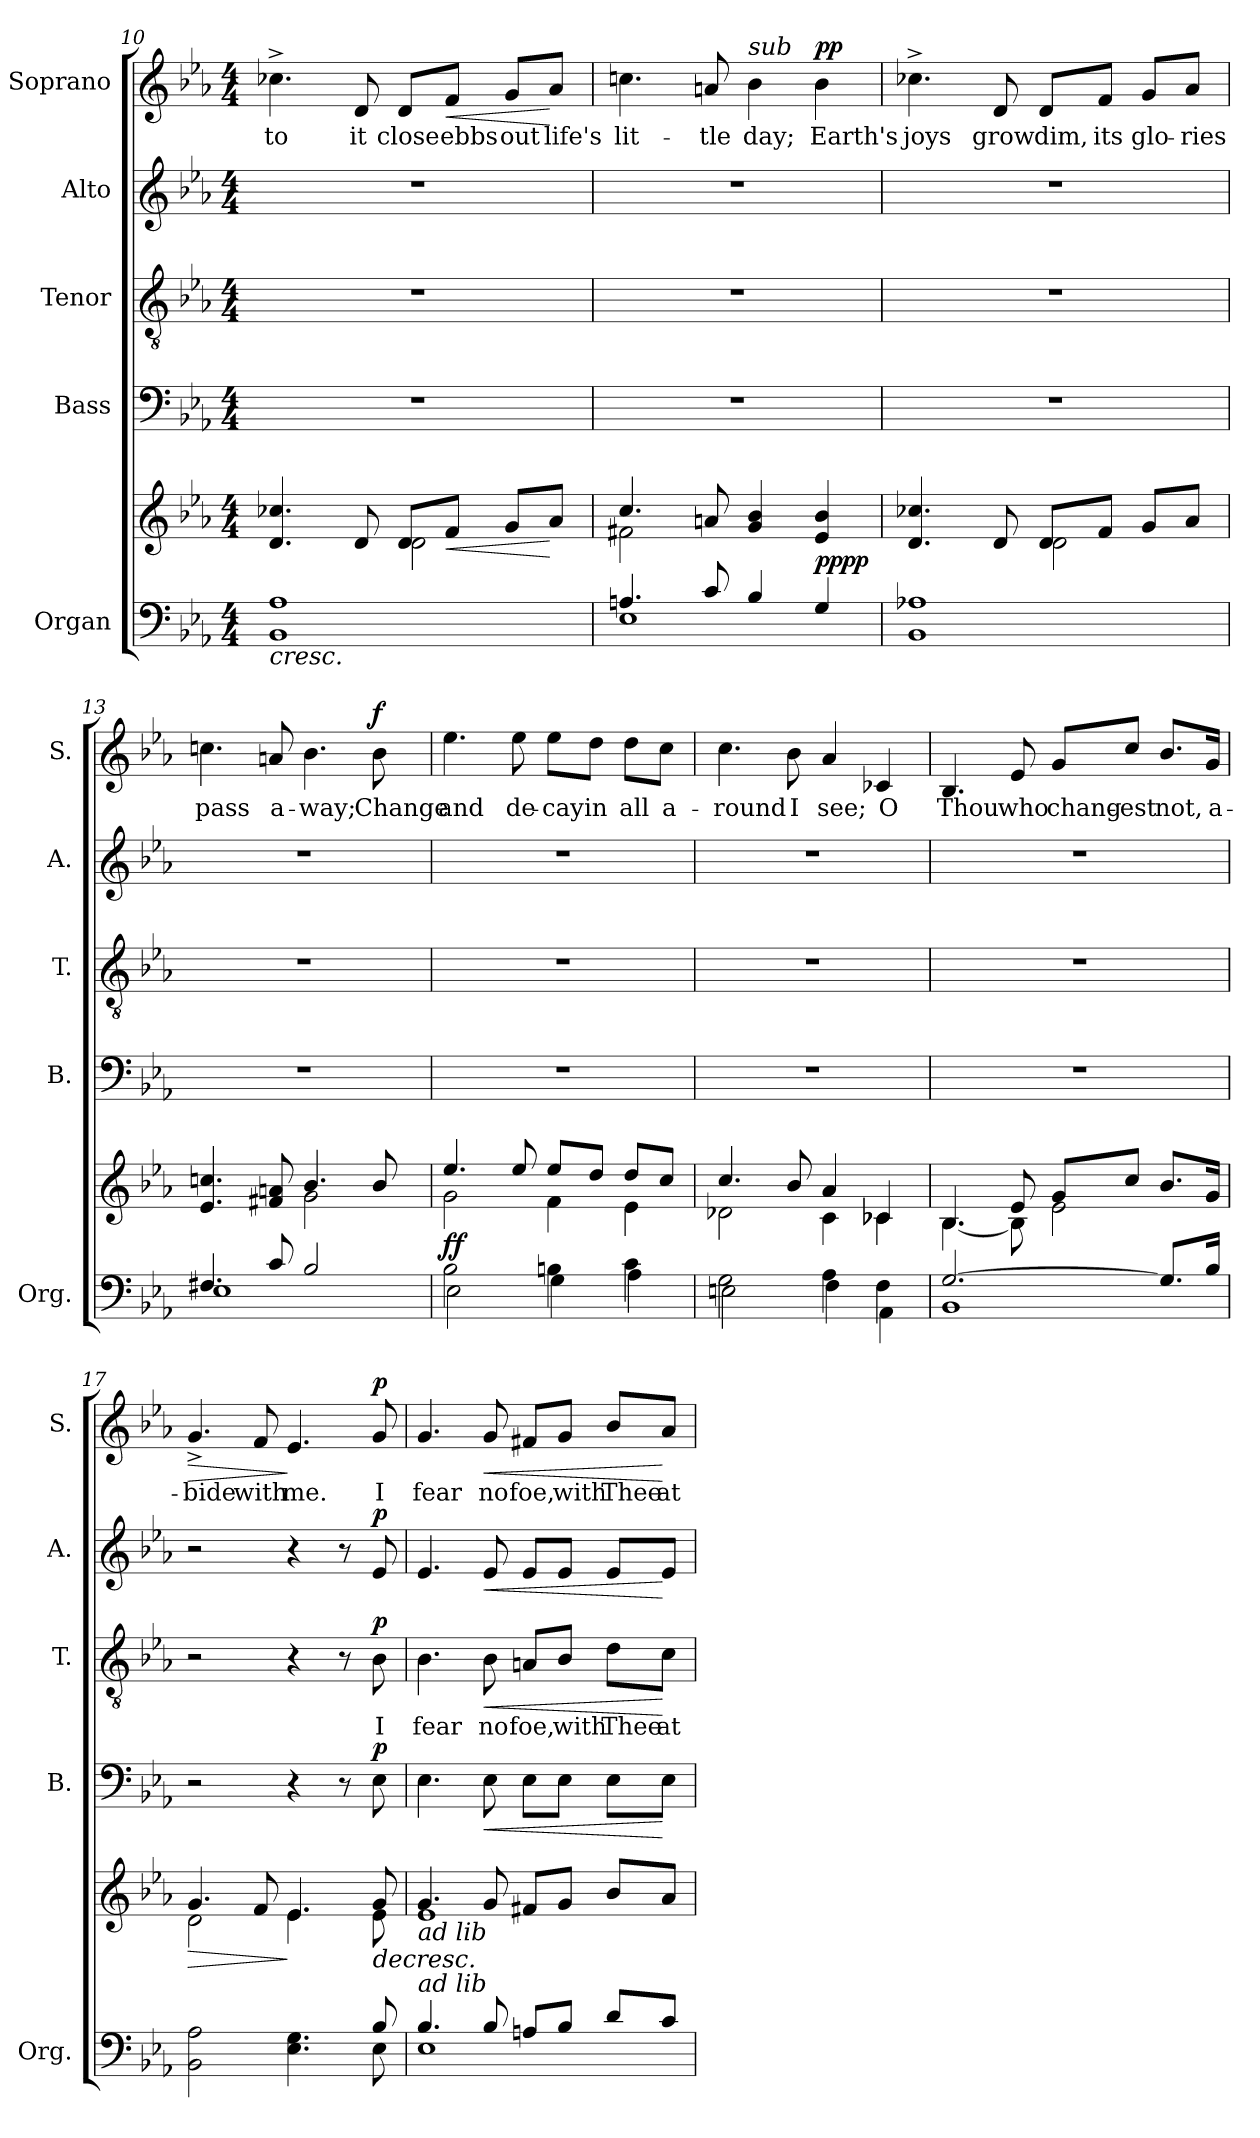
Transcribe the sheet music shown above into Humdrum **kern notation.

**kern	**kern	**dynam	**kern	**dynam	**kern	**text	**dynam	**kern	**dynam	**kern	**text	**dynam
*part5	*part5	*part5	*part4	*part4	*part3	*part3	*part3	*part2	*part2	*part1	*part1	*part1
*staff6	*staff5	*staff5/6	*staff4	*staff4	*staff3	*staff3	*staff3	*staff2	*staff2	*staff1	*staff1	*staff1
*I"Organ	*	*	*I"Bass	*	*I"Tenor	*	*	*I"Alto	*	*I"Soprano	*	*
*I'Org.	*	*	*I'B.	*	*I'T.	*	*	*I'A.	*	*I'S.	*	*
!!LO:LB:g=z
*clefF4	*clefG2	*	*clefF4	*	*clefGv2	*	*	*clefG2	*	*clefG2	*	*
*	*	*	*	*	*ITrd7c12	*	*	*	*	*	*	*
*k[b-e-a-]	*k[b-e-a-]	*	*k[b-e-a-]	*	*k[b-e-a-]	*	*	*k[b-e-a-]	*	*k[b-e-a-]	*	*
*E-:	*E-:	*	*E-:	*	*E-:	*	*	*E-:	*	*E-:	*	*
*M4/4	*M4/4	*	*M4/4	*	*M4/4	*	*	*M4/4	*	*M4/4	*	*
=10	=10	=10	=10	=10	=10	=10	=10	=10	=10	=10	=10	=10
!	!	!LO:HP:b=2	!	!	!	!	!	!	!	!	!LO:LY:b	!
*	*^	*	*	*	*	*	*	*	*	*	*	*
1BB- 1A-	4.d/ 4.cc-X/	2ryy	<	1r	.	1r	.	.	1r	.	4.cc-X^>\	to	.
!	!	!	!	!	!	!	!	!	!	!	!	!LO:LY:b	!
.	8d/	.	.	.	.	.	.	.	.	.	8d/	it	.
!	!	!	!	!	!	!	!	!	!	!	!	!LO:LY:b	!
.	8d/L	2d\	.	.	.	.	.	.	.	.	8d/L	close	.
!	!	!	!LO:HP:b	!	!	!	!	!	!	!	!	!LO:LY:b	!LO:HP:b
.	8f/J	.	<	.	.	.	.	.	.	.	8f/J	ebbs	<
!	!	!	!	!	!	!	!	!	!	!	!	!LO:LY:b	!
.	8g/L	.	.	.	.	.	.	.	.	.	8g/L	out	.
!	!	!	!	!	!	!	!	!	!	!	!	!LO:LY:b	!
.	8a-/J	.	[	.	.	.	.	.	.	.	8a-/J	life's	[
=11	=11	=11	=11	=11	=11	=11	=11	=11	=11	=11	=11	=11	=11
*^	*	*	*	*	*	*	*	*	*	*	*	*	*
!	!	!	!	!	!	!	!	!	!	!	!	!	!LO:LY:b	!
4.An/	1E-	4.cc/	2f#X\	.	1r	.	1r	.	.	1r	.	4.ccn\	lit-	.
!	!	!	!	!	!	!	!	!	!	!	!	!	!LO:LY:b	!
8c/	.	8an/	.	[	.	.	.	.	.	.	.	8an/	-tle	.
!	!	!	!	!	!	!	!	!	!	!	!	!LO:TX:a:i:t=sub	!	!
!	!	!	!	!	!	!	!	!	!	!	!	!	!LO:LY:b	!
4B-/	.	4g/ 4b-/	2ryy	.	.	.	.	.	.	.	.	4b-\	day;	.
!	!	!	!	!LO:DY:a=2	!	!	!	!	!	!	!	!	!LO:LY:b	!
!	!	!	!	!LO:DY:n=1:b	!	!	!	!	!	!	!	!	!	!LO:DY:a
4G/	.	4e-/ 4b-/	.	pp pp	.	.	.	.	.	.	.	4b-\	Earth's	pp
*v	*v	*	*	*	*	*	*	*	*	*	*	*	*	*
=12	=12	=12	=12	=12	=12	=12	=12	=12	=12	=12	=12	=12	=12
!	!	!	!	!	!	!	!	!	!	!	!	!LO:LY:b	!
1BB- 1A-X	4.d/ 4.cc-X/	2ryy	.	1r	.	1r	.	.	1r	.	4.cc-X^>\	joys	.
!	!	!	!	!	!	!	!	!	!	!	!	!LO:LY:b	!
.	8d/	.	.	.	.	.	.	.	.	.	8d/	grow	.
!	!	!	!	!	!	!	!	!	!	!	!	!LO:LY:b	!
.	8d/L	2d\	.	.	.	.	.	.	.	.	8d/L	dim,	.
!	!	!	!	!	!	!	!	!	!	!	!	!LO:LY:b	!
.	8f/J	.	.	.	.	.	.	.	.	.	8f/J	its	.
!	!	!	!	!	!	!	!	!	!	!	!	!LO:LY:b	!
.	8g/L	.	.	.	.	.	.	.	.	.	8g/L	glo-	.
!	!	!	!	!	!	!	!	!	!	!	!	!LO:LY:b	!
.	8a-/J	.	.	.	.	.	.	.	.	.	8a-/J	-ries	.
=13	=13	=13	=13	=13	=13	=13	=13	=13	=13	=13	=13	=13	=13
*^	*	*	*	*	*	*	*	*	*	*	*	*	*
!	!	!	!	!	!	!	!	!	!	!	!	!	!LO:LY:b	!
4.F#X/	1E-	4.e-/ 4.ccn/	2ryy	.	1r	.	1r	.	.	1r	.	4.ccn\	pass	.
!	!	!	!	!	!	!	!	!	!	!	!	!	!LO:LY:b	!
8c/	.	8f#X/ 8an/	.	.	.	.	.	.	.	.	.	8an/	a-	.
!	!	!	!	!	!	!	!	!	!	!	!	!	!LO:LY:b	!
2B-/	.	4.b-/	2g\	.	.	.	.	.	.	.	.	4.b-\	-way;	.
!	!	!	!	!	!	!	!	!	!	!	!	!	!LO:LY:b	!LO:DY:a
.	.	8b-/	.	.	.	.	.	.	.	.	.	8b-\	Change	f
!!LO:PB:g=z
=14	=14	=14	=14	=14	=14	=14	=14	=14	=14	=14	=14	=14	=14	=14
!	!	!	!	!LO:DY:a=2	!	!	!	!	!	!	!	!	!LO:LY:b	!
!	!	!	!	!LO:DY:n=1:b	!	!	!	!	!	!	!	!	!	!
2B-\	2E-\	4.ee-/	2g\	f f	1r	.	1r	.	.	1r	.	4.ee-\	and	.
!	!	!	!	!	!	!	!	!	!	!	!	!	!LO:LY:b	!
.	.	8ee-/	.	.	.	.	.	.	.	.	.	8ee-\	de-	.
!	!	!	!	!	!	!	!	!	!	!	!	!	!LO:LY:b	!
4Bn\	4G\	8ee-/L	4f\	.	.	.	.	.	.	.	.	8ee-\L	-cay	.
!	!	!	!	!	!	!	!	!	!	!	!	!	!LO:LY:b	!
.	.	8dd/J	.	.	.	.	.	.	.	.	.	8dd\J	in	.
!	!	!	!	!	!	!	!	!	!	!	!	!	!LO:LY:b	!
4c\	4A-\	8dd/L	4e-\	.	.	.	.	.	.	.	.	8dd\L	all	.
!	!	!	!	!	!	!	!	!	!	!	!	!	!LO:LY:b	!
.	.	8cc/J	.	.	.	.	.	.	.	.	.	8cc\J	a-	.
=15	=15	=15	=15	=15	=15	=15	=15	=15	=15	=15	=15	=15	=15	=15
!	!	!	!	!	!	!	!	!	!	!	!	!	!LO:LY:b	!
2G\	2En\	4.cc/	2d-X\	.	1r	.	1r	.	.	1r	.	4.cc\	-round	.
!	!	!	!	!	!	!	!	!	!	!	!	!	!LO:LY:b	!
.	.	8b-/	.	.	.	.	.	.	.	.	.	8b-\	I	.
!	!	!	!	!	!	!	!	!	!	!	!	!	!LO:LY:b	!
4A-\	4F\	4a-/	4c\	.	.	.	.	.	.	.	.	4a-/	see;	.
!	!	!	!	!	!	!	!	!	!	!	!	!	!LO:LY:b	!
4F\	4AA-\	4c-X/	4c-\	.	.	.	.	.	.	.	.	4c-X/	O	.
=16	=16	=16	=16	=16	=16	=16	=16	=16	=16	=16	=16	=16	=16	=16
!	!	!	!	!	!	!	!	!	!	!	!	!	!LO:LY:b	!
[>2.G/	1BB-	4.B-/	[<4.B-\	.	1r	.	1r	.	.	1r	.	4.B-/	Thou	.
!	!	!	!	!	!	!	!	!	!	!	!	!	!LO:LY:b	!
.	.	8e-/	8B-\]	.	.	.	.	.	.	.	.	8e-/	who	.
!	!	!	!	!	!	!	!	!	!	!	!	!	!LO:LY:b	!
.	.	8g/L	2e-\	.	.	.	.	.	.	.	.	8g/L	chang-	.
!	!	!	!	!	!	!	!	!	!	!	!	!	!LO:LY:b	!
.	.	8cc/J	.	.	.	.	.	.	.	.	.	8cc/J	-est	.
!	!	!	!	!	!	!	!	!	!	!	!	!	!LO:LY:b	!
8.G/L]	.	8.b-/L	.	.	.	.	.	.	.	.	.	8.b-/L	not,	.
!	!	!	!	!	!	!	!	!	!	!	!	!	!LO:LY:b	!
16B-/Jk	.	16g/Jk	.	.	.	.	.	.	.	.	.	16g/Jk	a-	.
*	*	*v	*v	*	*	*	*	*	*	*	*	*	*	*
=17	=17	=17	=17	=17	=17	=17	=17	=17	=17	=17	=17	=17	=17
!	!	!	!LO:HP:b	!	!	!	!	!	!	!	!	!LO:LY:b	!LO:HP:b
*	*	*^	*	*	*	*	*	*	*	*	*	*	*
*	*	*	*^	*	*	*	*	*	*	*	*	*	*	*
2BB-\ 2A-\	2..ryy	4.g/	2d\	2ryy	>	2r	.	2r	.	.	2r	.	4.g^</	-bide	>
!	!	!	!	!	!	!	!	!	!	!	!	!	!	!LO:LY:b	!
.	.	8f/	.	.	.	.	.	.	.	.	.	.	8f/	with	.
!	!	!	!	!	!	!	!	!	!	!	!	!	!	!LO:LY:b	!
4.E-\ 4.G\	.	4.e-/	4.e-\	2ryy	] ]	4r	.	4r	.	.	4r	.	4.e-/	me.	]
.	.	.	.	.	.	8r	.	8r	.	.	8r	.	.	.	.
!	!	!	!	!	!LO:HP:b	!	!LO:DY:a	!	!LO:LY:b	!LO:DY:a	!	!LO:DY:a	!	!LO:LY:b	!LO:DY:a
8B-/	8E-\	8g/	8e-\	.	>	8E-\	p	8BB-\	I	p	8e-/	p	8g/	I	p
*	*	*	*v	*v	*	*	*	*	*	*	*	*	*	*	*
!!LO:LB:g=z
=18	=18	=18	=18	=18	=18	=18	=18	=18	=18	=18	=18	=18	=18	=18
!	!	!LO:TX:b:i:t=ad lib	!	!	!	!	!	!	!	!	!	!	!	!
!LO:TX:a:i:t=ad lib	!	!	!	!	!	!	!	!	!	!	!	!	!	!
!	!	!	!	!	!	!	!	!LO:LY:b	!	!	!	!	!LO:LY:b	!
4.B-/	1E-	4.g/	1e-	.	4.E-\	.	4.BB-\	fear	.	4.e-/	.	4.g/	fear	.
!	!	!	!	!	!	!LO:HP:b	!	!LO:LY:b	!LO:HP:b	!	!LO:HP:b	!	!LO:LY:b	!LO:HP:b
8B-/	.	8g/	.	.	8E-\	<	8BB-\	no	<	8e-/	<	8g/	no	<
!	!	!	!	!	!	!	!	!LO:LY:b	!	!	!	!	!LO:LY:b	!
8An/L	.	8f#X/L	.	.	8E-\L	.	8AAn/L	foe,	.	8e-/L	.	8f#X/L	foe,	.
!	!	!	!	!	!	!	!	!LO:LY:b	!	!	!	!	!LO:LY:b	!
8B-/J	.	8g/J	.	.	8E-\J	.	8BB-/J	with	.	8e-/J	.	8g/J	with	.
!	!	!	!	!	!	!	!	!LO:LY:b	!	!	!	!	!LO:LY:b	!
8d/L	.	8b-/L	.	.	8E-\L	.	8D\L	Thee	.	8e-/L	.	8b-/L	Thee	.
!	!	!	!	!	!	!	!	!LO:LY:b	!	!	!	!	!LO:LY:b	!
8c/J	.	8a-/J	.	.	8E-\J	[	8C\J	at	[	8e-/J	[	8a-/J	at	[
*v	*v	*	*	*	*	*	*	*	*	*	*	*	*	*
*	*v	*v	*	*	*	*	*	*	*	*	*	*	*
=	=	=	=	=	=	=	=	=	=	=	=	=
*-	*-	*-	*-	*-	*-	*-	*-	*-	*-	*-	*-	*-
